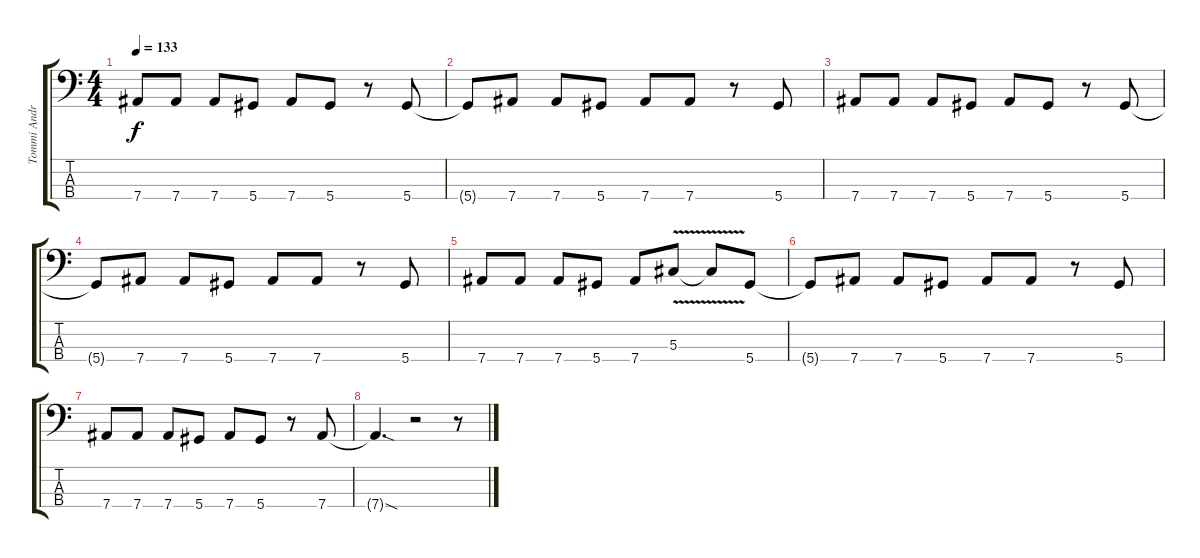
\track ("Tommi Andrews (Bass)" "Tommi Andr") {instrument electricbassfinger}
\staff {score tabs}
\tuning (Gb2 Db2 Ab1 Eb1) {hide}
\ts (4 4)
\tempo 133
\clef f4
\ks c
7.4.8{dy f} 7.4.8 7.4.8 5.4.8 7.4.8 5.4.8 r.8 5.4.8 |
5.4{t}.8 7.4.8 7.4.8 5.4.8 7.4.8 7.4.8 r.8 5.4.8 |
7.4.8 7.4.8 7.4.8 5.4.8 7.4.8 5.4.8 r.8 5.4.8 |
5.4{t}.8 7.4.8 7.4.8 5.4.8 7.4.8 7.4.8 r.8 5.4.8 |
7.4.8 7.4.8 7.4.8 5.4.8 7.4.8 5.3{v}.8 5.3{t}.8 5.4.8 |
5.4{t}.8 7.4.8 7.4.8 5.4.8 7.4.8 7.4.8 r.8 5.4.8 |
7.4.8 7.4.8 7.4.8 5.4.8 7.4.8 5.4.8 r.8 7.4.8 |
7.4{sod t}.4{d} r.2 r.8
